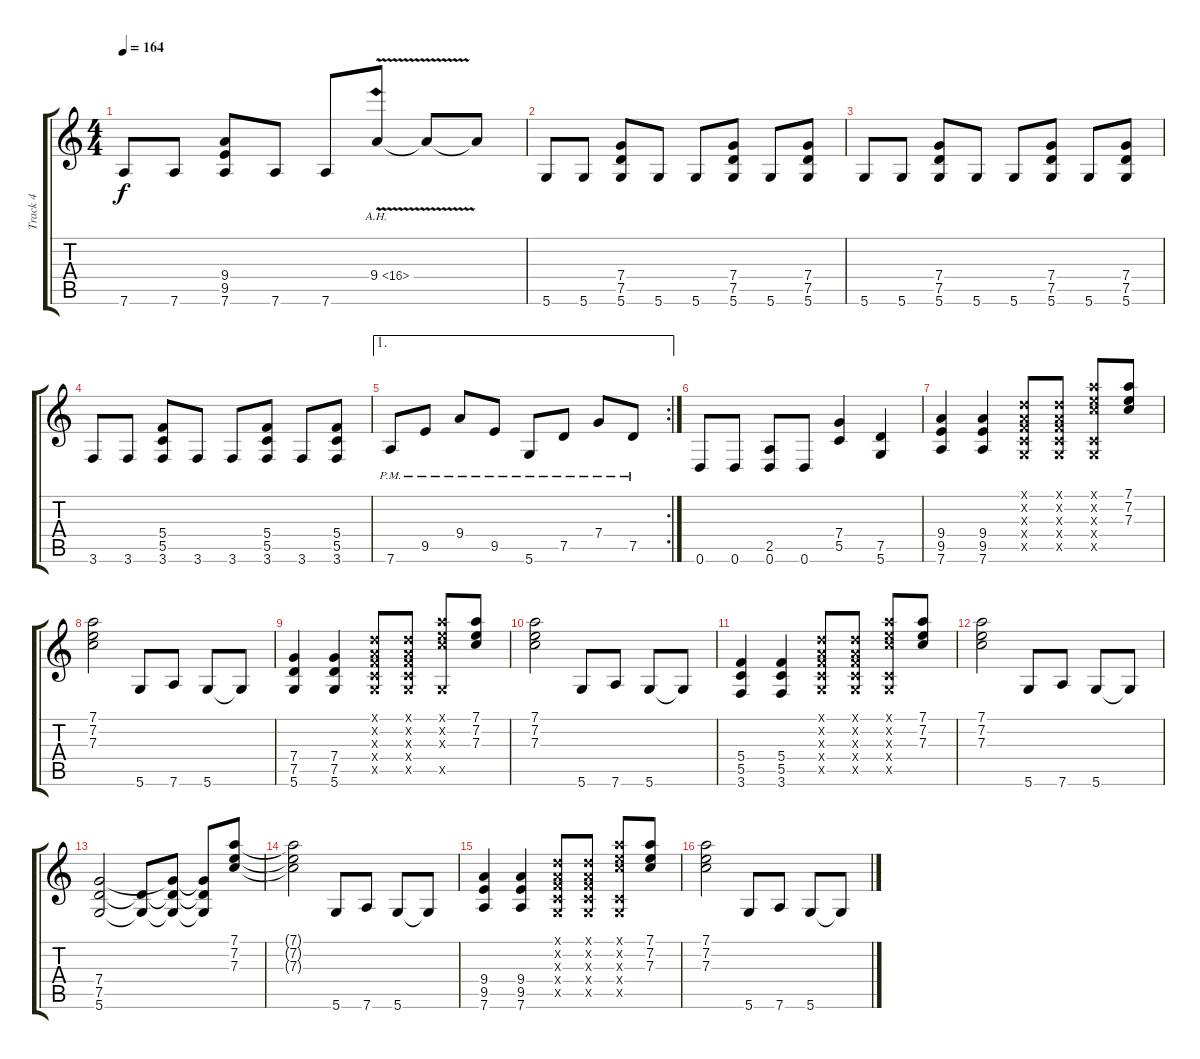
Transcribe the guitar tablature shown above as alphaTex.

\track ("Track 4" "Track 4") {instrument distortionguitar}
\staff {score tabs}
\tuning (D4 A3 F3 C3 G2 D2) {hide}
\ts (4 4)
\tempo 164
\clef g2
\ks c
7.6.8{dy f} 7.6.8 (9.4 9.5 7.6).8 7.6.8 7.6.8 9.4{ah 7 v}.8 9.4{t}.8 9.4{t}.8 |
5.6.8 5.6.8 (7.4 7.5 5.6).8 5.6.8 5.6.8 (7.4 7.5 5.6).8 5.6.8 (7.4 7.5 5.6).8 |
5.6.8 5.6.8 (7.4 7.5 5.6).8 5.6.8 5.6.8 (7.4 7.5 5.6).8 5.6.8 (7.4 7.5 5.6).8 |
3.6.8 3.6.8 (5.4 5.5 3.6).8 3.6.8 3.6.8 (5.4 5.5 3.6).8 3.6.8 (5.4 5.5 3.6).8 |
\ae 1
\rc 2
7.6{pm}.8 9.5{pm}.8 9.4{pm}.8 9.5{pm}.8 5.6{pm}.8 7.5{pm}.8 7.4{pm}.8 7.5{pm}.8 |
0.6.8 0.6.8 (2.5 0.6).8 0.6.8 (7.4 5.5).4 (7.5 5.6).4 |
(9.4 9.5 7.6).4 (9.4 9.5 7.6).4 (0.1{x} 0.2{x} 0.3{x} 0.4{x} 0.5{x}).8 (0.1{x} 0.2{x} 0.3{x} 0.4{x} 0.5{x}).8 (7.1{x} 7.2{x} 7.3{x} 0.4{x} 0.5{x}).8 (7.1 7.2 7.3).8 |
(7.1 7.2 7.3).2 5.6.8 7.6.8 5.6.8 5.6{t}.8 |
(7.4 7.5 5.6).4 (7.4 7.5 5.6).4 (0.1{x} 0.2{x} 0.3{x} 0.4{x} 0.5{x}).8 (0.1{x} 0.2{x} 0.3{x} 0.4{x} 0.5{x}).8 (7.1{x} 7.2{x} 7.3{x} 0.5{x}).8 (7.1 7.2 7.3).8 |
(7.1 7.2 7.3).2 5.6.8 7.6.8 5.6.8 5.6{t}.8 |
(5.4 5.5 3.6).4 (5.4 5.5 3.6).4 (0.1{x} 0.2{x} 0.3{x} 0.4{x} 0.5{x}).8 (0.1{x} 0.2{x} 0.3{x} 0.4{x} 0.5{x}).8 (7.1{x} 7.2{x} 7.3{x} 0.4{x} 0.5{x}).8 (7.1 7.2 7.3).8 |
(7.1 7.2 7.3).2 5.6.8 7.6.8 5.6.8 5.6{t}.8 |
(7.4 7.5 5.6).2 (7.5{t} 5.6{t}).8 (7.4{t} 7.5{t} 5.6{t}).8 (7.4{t} 7.5{t} 5.6{t}).8 (7.1 7.2 7.3).8 |
(7.1{t} 7.2{t} 7.3{t}).2 5.6.8 7.6.8 5.6.8 5.6{t}.8 |
(9.4 9.5 7.6).4 (9.4 9.5 7.6).4 (0.1{x} 0.2{x} 0.3{x} 0.4{x} 0.5{x}).8 (0.1{x} 0.2{x} 0.3{x} 0.4{x} 0.5{x}).8 (7.1{x} 7.2{x} 7.3{x} 0.4{x} 0.5{x}).8 (7.1 7.2 7.3).8 |
(7.1 7.2 7.3).2 5.6.8 7.6.8 5.6.8 5.6{t}.8
